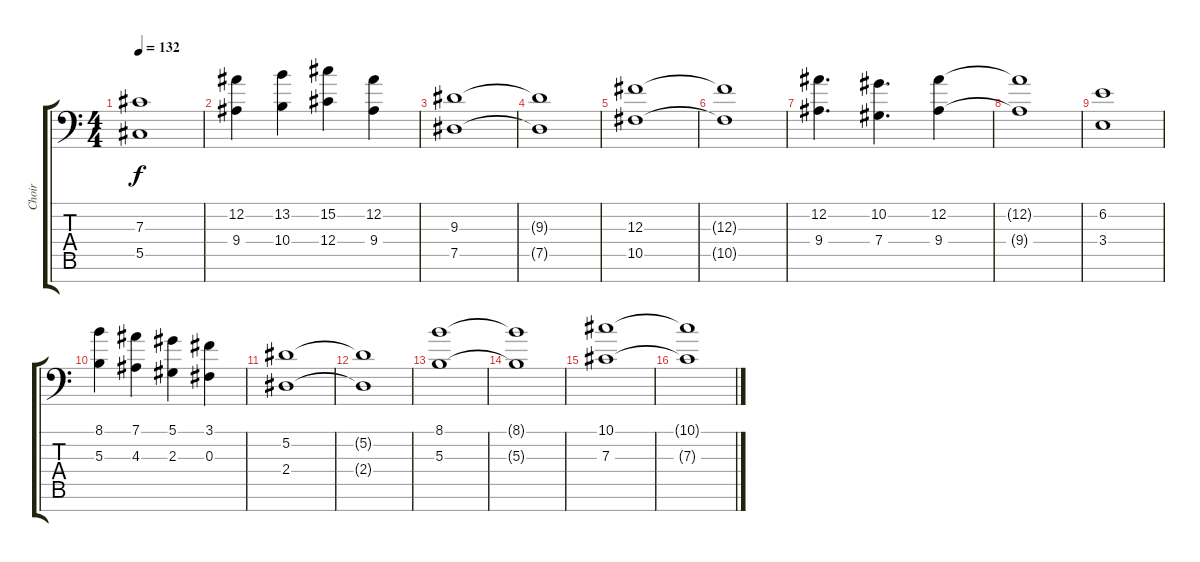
\track ("Choir" "Choir") {instrument choiraahs}
\staff {score tabs}
\tuning (Eb4 Bb3 Gb3 Db3 Ab2 Eb2 Bb1) {hide}
\ts (4 4)
\tempo 132
\clef f4
\ks c
(7.3 5.5).1{dy f} |
(12.2 9.4).4 (13.2 10.4).4 (15.2 12.4).4 (12.2 9.4).4 |
(9.3 7.5).1 |
(9.3{t} 7.5{t}).1 |
(12.3 10.5).1 |
(12.3{t} 10.5{t}).1 |
(12.2 9.4).4{d} (10.2 7.4).4{d} (12.2 9.4).4 |
(12.2{t} 9.4{t}).1 |
(6.2 3.4).1 |
(8.1 5.3).4 (7.1 4.3).4 (5.1 2.3).4 (3.1 0.3).4 |
(5.2 2.4).1 |
(5.2{t} 2.4{t}).1 |
(8.1 5.3).1 |
(8.1{t} 5.3{t}).1 |
(10.1 7.3).1 |
(10.1{t} 7.3{t}).1
